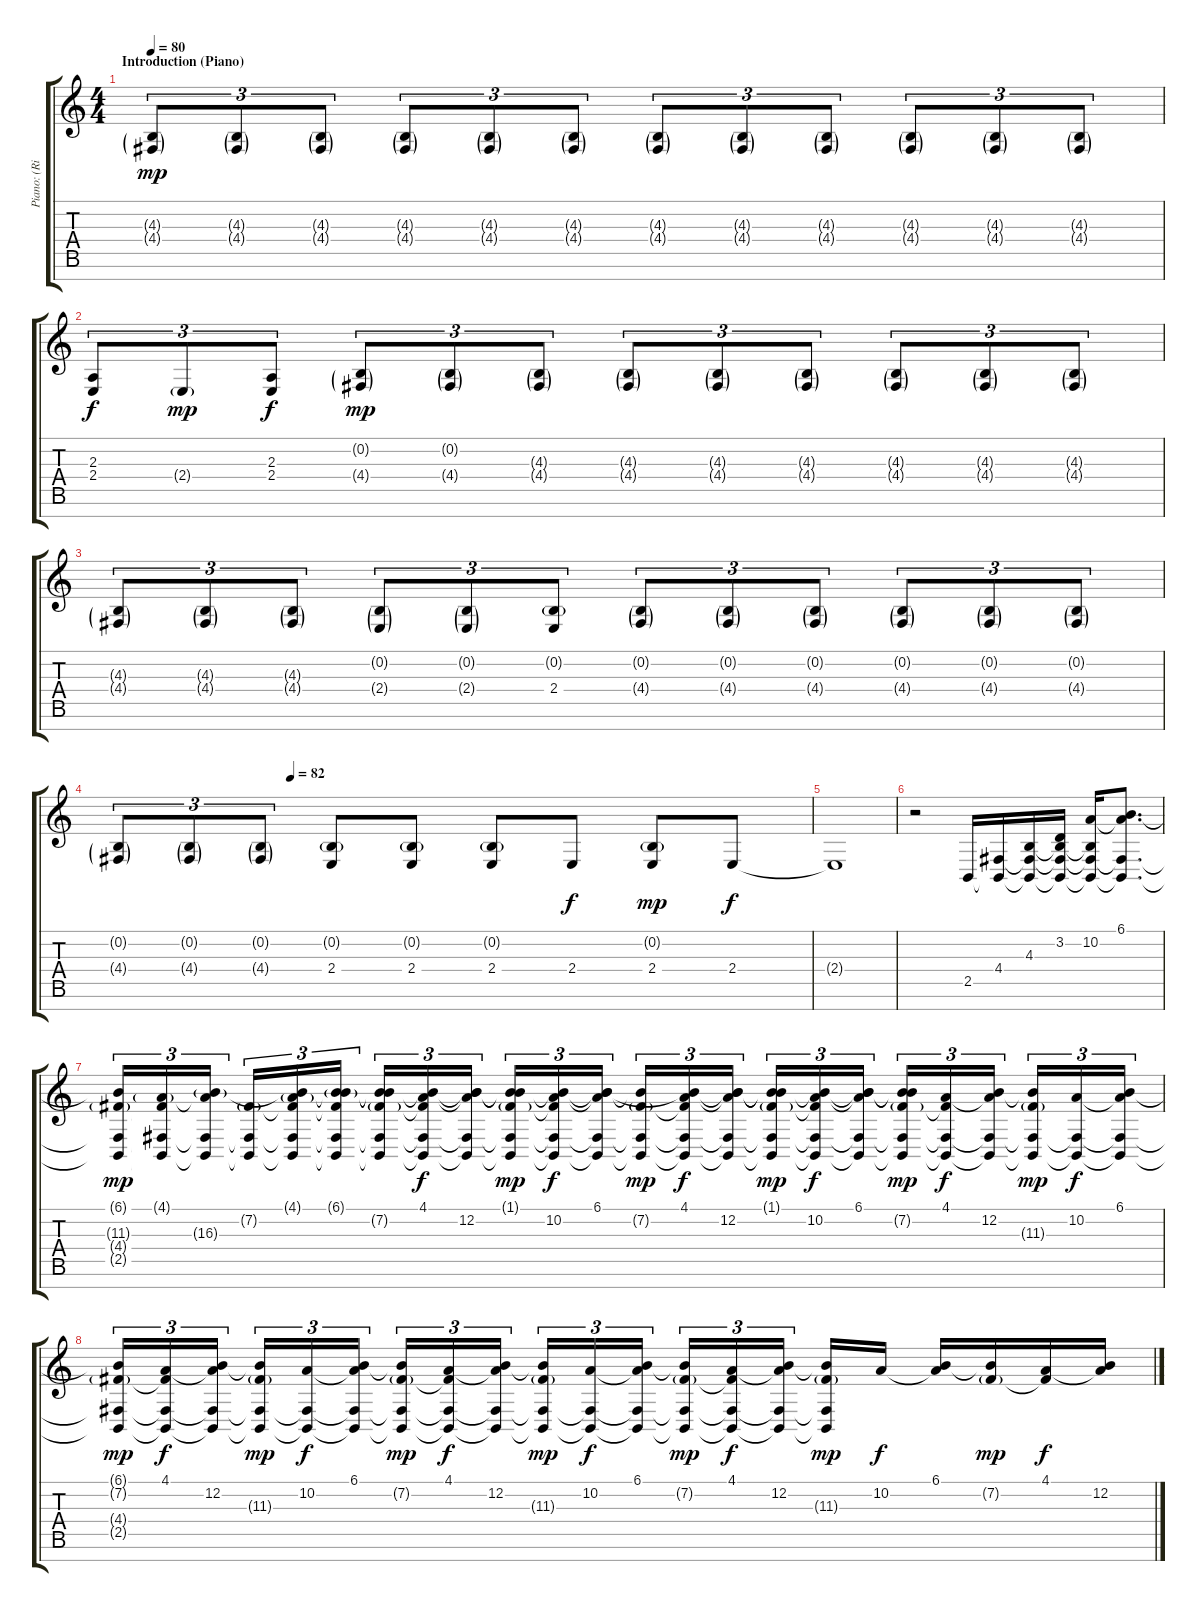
\track ("Piano: (Right Hand)" "Piano: (Ri") {instrument acousticgrandpiano}
\staff {score tabs}
\tuning (F4 B3 G3 D3 A2 E2 B1) {hide}
\ts (4 4)
\section ("" "Introduction (Piano)")
\tempo 80
\tempo 75
\tempo 80
\clef g2
\ks c
(4.3{g} 4.4{g}).8{tu (3 2) dy mp volume 3 instrument acousticgrandpiano} (4.3{g} 4.4{g}).8{tu (3 2)} (4.3{g} 4.4{g}).8{tu (3 2) volume 4} (4.3{g} 4.4{g}).8{tu (3 2)} (4.3{g} 4.4{g}).8{tu (3 2)} (4.3{g} 4.4{g}).8{tu (3 2) volume 6} (4.3{g} 4.4{g}).8{tu (3 2)} (4.3{g} 4.4{g}).8{tu (3 2)} (4.3{g} 4.4{g}).8{tu (3 2)} (4.3{g} 4.4{g}).8{tu (3 2) volume 10 instrument acousticgrandpiano} (4.3{g} 4.4{g}).8{tu (3 2)} (4.3{g} 4.4{g}).8{tu (3 2)} |
(2.3 2.4).8{tu (3 2) dy f volume 12} 2.4{g}.8{tu (3 2) dy mp} (2.3 2.4).8{tu (3 2) dy f} (0.2{g} 4.4{g}).8{tu (3 2) dy mp} (0.2{g} 4.4{g}).8{tu (3 2) volume 15} (4.3{g} 4.4{g}).8{tu (3 2)} (4.3{g} 4.4{g}).8{tu (3 2)} (4.3{g} 4.4{g}).8{tu (3 2)} (4.3{g} 4.4{g}).8{tu (3 2)} (4.3{g} 4.4{g}).8{tu (3 2)} (4.3{g} 4.4{g}).8{tu (3 2)} (4.3{g} 4.4{g}).8{tu (3 2)} |
(4.3{g} 4.4{g}).8{tu (3 2)} (4.3{g} 4.4{g}).8{tu (3 2)} (4.3{g} 4.4{g}).8{tu (3 2)} (0.2{g} 2.4{g}).8{tu (3 2)} (0.2{g} 2.4{g}).8{tu (3 2)} (0.2{g} 2.4).8{tu (3 2)} (0.2{g} 4.4{g}).8{tu (3 2)} (0.2{g} 4.4{g}).8{tu (3 2)} (0.2{g} 4.4{g}).8{tu (3 2)} (0.2{g} 4.4{g}).8{tu (3 2)} (0.2{g} 4.4{g}).8{tu (3 2)} (0.2{g} 4.4{g}).8{tu (3 2)} |
\tempo (82 0.25)
(0.2{g} 4.4{g}).8{tu (3 2)} (0.2{g} 4.4{g}).8{tu (3 2)} (0.2{g} 4.4{g}).8{tu (3 2)} (0.2{g} 2.4).8 (0.2{g} 2.4).8 (0.2{g} 2.4).8 2.4.8{dy f} (0.2{g} 2.4).8{dy mp} 2.4.8{dy f} |
2.4{t}.1 |
r.2 2.5.16 (4.4 2.5{t}).16 (4.3 4.4{t} 2.5{t}).16 (3.2 4.3{t} 4.4{t} 2.5{t}).16 (10.2 4.3{t} 4.4{t} 2.5{t}).16 (6.1 10.2{t} 4.4{t} 2.5{t}).8{d} |
(6.1{t} 11.3{g} 4.4{t} 2.5{t}).16{tu (3 2) dy mp} (4.1{g} 11.3{t} 4.4{t} 2.5{t}).16{tu (3 2)} (4.1{t} 16.3{g} 4.4{t} 2.5{t}).16{tu (3 2) beam splitsecondary} (7.2{g} 4.4{t} 2.5{t}).16{tu (3 2)} (4.1{g} 7.2{t} 16.3{t} 4.4{t} 2.5{t}).16{tu (3 2)} (6.1{g} 7.2{t} 16.3{t} 4.4{t} 2.5{t}).16{tu (3 2)} (6.1{t} 7.2{g} 16.3{t} 4.4{t} 2.5{t}).16{tu (3 2)} (4.1 7.2{t} 16.3{t} 4.4{t} 2.5{t}).16{tu (3 2) dy f} (4.1{t} 12.2 16.3{t} 4.4{t} 2.5{t}).16{tu (3 2) beam splitsecondary} (1.1{g} 12.2{t} 16.3{t} 4.4{t} 2.5{t}).16{tu (3 2) dy mp} (1.1{t} 10.2 16.3{t} 4.4{t} 2.5{t}).16{tu (3 2) dy f} (6.1 10.2{t} 16.3{t} 4.4{t} 2.5{t}).16{tu (3 2)} (6.1{t} 7.2{g} 4.4{t} 2.5{t}).16{tu (3 2) dy mp} (4.1 7.2{t} 16.3{t} 4.4{t} 2.5{t}).16{tu (3 2) dy f} (4.1{t} 12.2 16.3{t} 4.4{t} 2.5{t}).16{tu (3 2) beam splitsecondary} (1.1{g} 12.2{t} 16.3{t} 4.4{t} 2.5{t}).16{tu (3 2) dy mp} (1.1{t} 10.2 16.3{t} 4.4{t} 2.5{t}).16{tu (3 2) dy f} (6.1 10.2{t} 16.3{t} 4.4{t} 2.5{t}).16{tu (3 2)} (6.1{t} 7.2{g} 16.3{t} 4.4{t} 2.5{t}).16{tu (3 2) dy mp} (4.1 7.2{t} 4.4{t} 2.5{t}).16{tu (3 2) dy f} (4.1{t} 12.2 4.4{t} 2.5{t}).16{tu (3 2) beam splitsecondary} (12.2{t} 11.3{g} 4.4{t} 2.5{t}).16{tu (3 2) dy mp} (10.2 4.4{t} 2.5{t}).16{tu (3 2) dy f} (6.1 10.2{t} 4.4{t} 2.5{t}).16{tu (3 2)} |
(6.1{t} 7.2{g} 4.4{t} 2.5{t}).16{tu (3 2) dy mp} (4.1 7.2{t} 4.4{t} 2.5{t}).16{tu (3 2) dy f} (4.1{t} 12.2 4.4{t} 2.5{t}).16{tu (3 2) beam splitsecondary} (12.2{t} 11.3{g} 4.4{t} 2.5{t}).16{tu (3 2) dy mp} (10.2 4.4{t} 2.5{t}).16{tu (3 2) dy f} (6.1 10.2{t} 4.4{t} 2.5{t}).16{tu (3 2)} (6.1{t} 7.2{g} 4.4{t} 2.5{t}).16{tu (3 2) dy mp} (4.1 7.2{t} 4.4{t} 2.5{t}).16{tu (3 2) dy f} (4.1{t} 12.2 4.4{t} 2.5{t}).16{tu (3 2) beam splitsecondary} (12.2{t} 11.3{g} 4.4{t} 2.5{t}).16{tu (3 2) dy mp} (10.2 4.4{t} 2.5{t}).16{tu (3 2) dy f} (6.1 10.2{t} 4.4{t} 2.5{t}).16{tu (3 2)} (6.1{t} 7.2{g} 4.4{t} 2.5{t}).16{tu (3 2) dy mp} (4.1 7.2{t} 4.4{t} 2.5{t}).16{tu (3 2) dy f} (4.1{t} 12.2 4.4{t} 2.5{t}).16{tu (3 2) beam splitsecondary} (12.2{t} 11.3{g} 4.4{t} 2.5{t}).16{dy mp} 10.2.16{dy f} (6.1 10.2{t}).16 (6.1{t} 7.2{g}).16{dy mp} (4.1 7.2{t}).16{dy f} (4.1{t} 12.2).16
